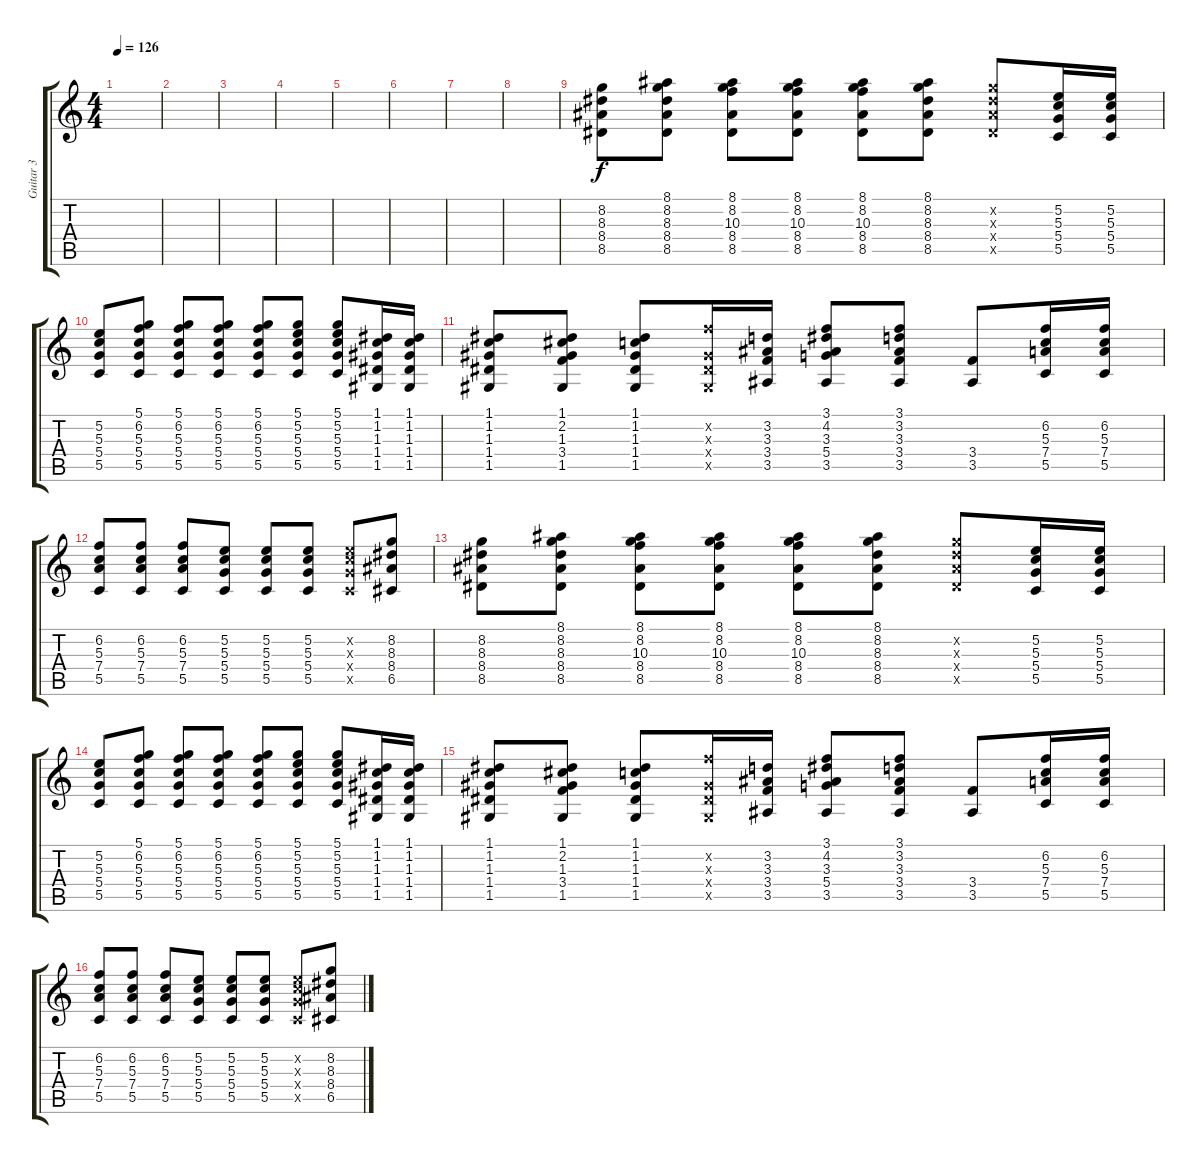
\track ("Guitar 3" "Guitar 3") {instrument acousticguitarsteel}
\staff {score tabs}
\tuning (D4 B3 G3 D3 G2 D2) {hide}
\ts (4 4)
\tempo 126
\clef g2
\ks c
|
|
|
|
|
|
|
|
(8.2 8.3 8.4 8.5).8 (8.1 8.2 8.3 8.4 8.5).8 (8.1 8.2 10.3 8.4 8.5).8 (8.1 8.2 10.3 8.4 8.5).8 (8.1 8.2 10.3 8.4 8.5).8 (8.1 8.2 8.3 8.4 8.5).8 (8.2{x} 8.3{x} 8.4{x} 8.5{x}).8 (5.2 5.3 5.4 5.5).16 (5.2 5.3 5.4 5.5).16 |
(5.2 5.3 5.4 5.5).8 (5.1 6.2 5.3 5.4 5.5).8 (5.1 6.2 5.3 5.4 5.5).8 (5.1 6.2 5.3 5.4 5.5).8 (5.1 6.2 5.3 5.4 5.5).8 (5.1 5.2 5.3 5.4 5.5).8 (5.1 5.2 5.3 5.4 5.5).8 (1.1 1.2 1.3 1.4 1.5).16 (1.1 1.2 1.3 1.4 1.5).16 |
(1.1 1.2 1.3 1.4 1.5).8 (1.1 2.2 1.3 3.4 1.5).8 (1.1 1.2 1.3 1.4 1.5).8 (6.2{x} 1.3{x} 1.4{x} 1.5{x}).16 (3.2 3.3 3.4 3.5).16 (3.1 4.2 3.3 5.4 3.5).8 (3.1 3.2 3.3 3.4 3.5).8 (3.4 3.5).8 (6.2 5.3 7.4 5.5).16 (6.2 5.3 7.4 5.5).16 |
(6.2 5.3 7.4 5.5).8 (6.2 5.3 7.4 5.5).8 (6.2 5.3 7.4 5.5).8 (5.2 5.3 5.4 5.5).8 (5.2 5.3 5.4 5.5).8 (5.2 5.3 5.4 5.5).8 (5.2{x} 5.3{x} 5.4{x} 5.5{x}).8 (8.2 8.3 8.4 6.5).8 |
(8.2 8.3 8.4 8.5).8 (8.1 8.2 8.3 8.4 8.5).8 (8.1 8.2 10.3 8.4 8.5).8 (8.1 8.2 10.3 8.4 8.5).8 (8.1 8.2 10.3 8.4 8.5).8 (8.1 8.2 8.3 8.4 8.5).8 (8.2{x} 8.3{x} 8.4{x} 8.5{x}).8 (5.2 5.3 5.4 5.5).16 (5.2 5.3 5.4 5.5).16 |
(5.2 5.3 5.4 5.5).8 (5.1 6.2 5.3 5.4 5.5).8 (5.1 6.2 5.3 5.4 5.5).8 (5.1 6.2 5.3 5.4 5.5).8 (5.1 6.2 5.3 5.4 5.5).8 (5.1 5.2 5.3 5.4 5.5).8 (5.1 5.2 5.3 5.4 5.5).8 (1.1 1.2 1.3 1.4 1.5).16 (1.1 1.2 1.3 1.4 1.5).16 |
(1.1 1.2 1.3 1.4 1.5).8 (1.1 2.2 1.3 3.4 1.5).8 (1.1 1.2 1.3 1.4 1.5).8 (6.2{x} 1.3{x} 1.4{x} 1.5{x}).16 (3.2 3.3 3.4 3.5).16 (3.1 4.2 3.3 5.4 3.5).8 (3.1 3.2 3.3 3.4 3.5).8 (3.4 3.5).8 (6.2 5.3 7.4 5.5).16 (6.2 5.3 7.4 5.5).16 |
(6.2 5.3 7.4 5.5).8 (6.2 5.3 7.4 5.5).8 (6.2 5.3 7.4 5.5).8 (5.2 5.3 5.4 5.5).8 (5.2 5.3 5.4 5.5).8 (5.2 5.3 5.4 5.5).8 (5.2{x} 5.3{x} 5.4{x} 5.5{x}).8 (8.2 8.3 8.4 6.5).8
